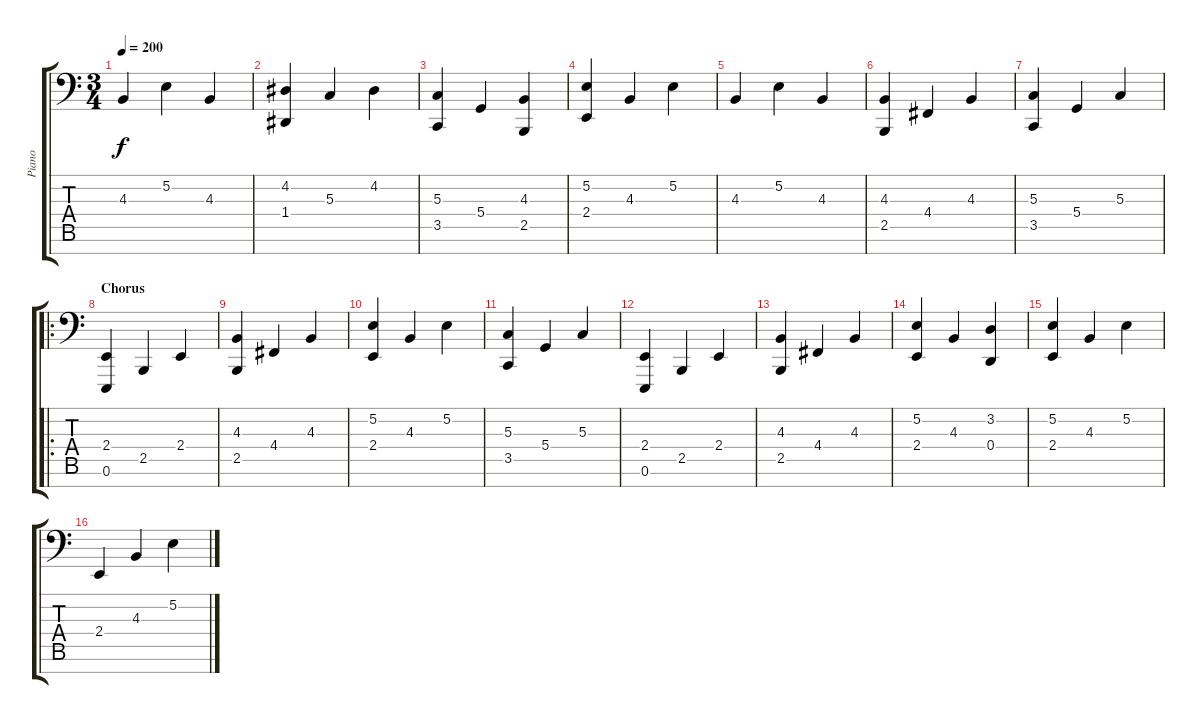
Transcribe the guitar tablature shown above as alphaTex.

\track ("Piano" "Piano") {instrument acousticgrandpiano}
\staff {score tabs}
\tuning (E3 B2 G2 D2 A1 E1 A0) {hide}
\ts (3 4)
\tempo 200
\clef f4
\ks c
4.3.4{dy f} 5.2.4 4.3.4 |
(4.2 1.4).4 5.3.4 4.2.4 |
(5.3 3.5).4 5.4.4 (4.3 2.5).4 |
(5.2 2.4).4 4.3.4 5.2.4 |
4.3.4 5.2.4 4.3.4 |
(4.3 2.5).4 4.4.4 4.3.4 |
(5.3 3.5).4 5.4.4 5.3.4 |
\ro
\section ("" "Chorus")
(2.4 0.6).4 2.5.4 2.4.4 |
(4.3 2.5).4 4.4.4 4.3.4 |
(5.2 2.4).4 4.3.4 5.2.4 |
(5.3 3.5).4 5.4.4 5.3.4 |
(2.4 0.6).4 2.5.4 2.4.4 |
(4.3 2.5).4 4.4.4 4.3.4 |
(5.2 2.4).4 4.3.4 (3.2 0.4).4 |
(5.2 2.4).4 4.3.4 5.2.4 |
2.4.4 4.3.4 5.2.4
